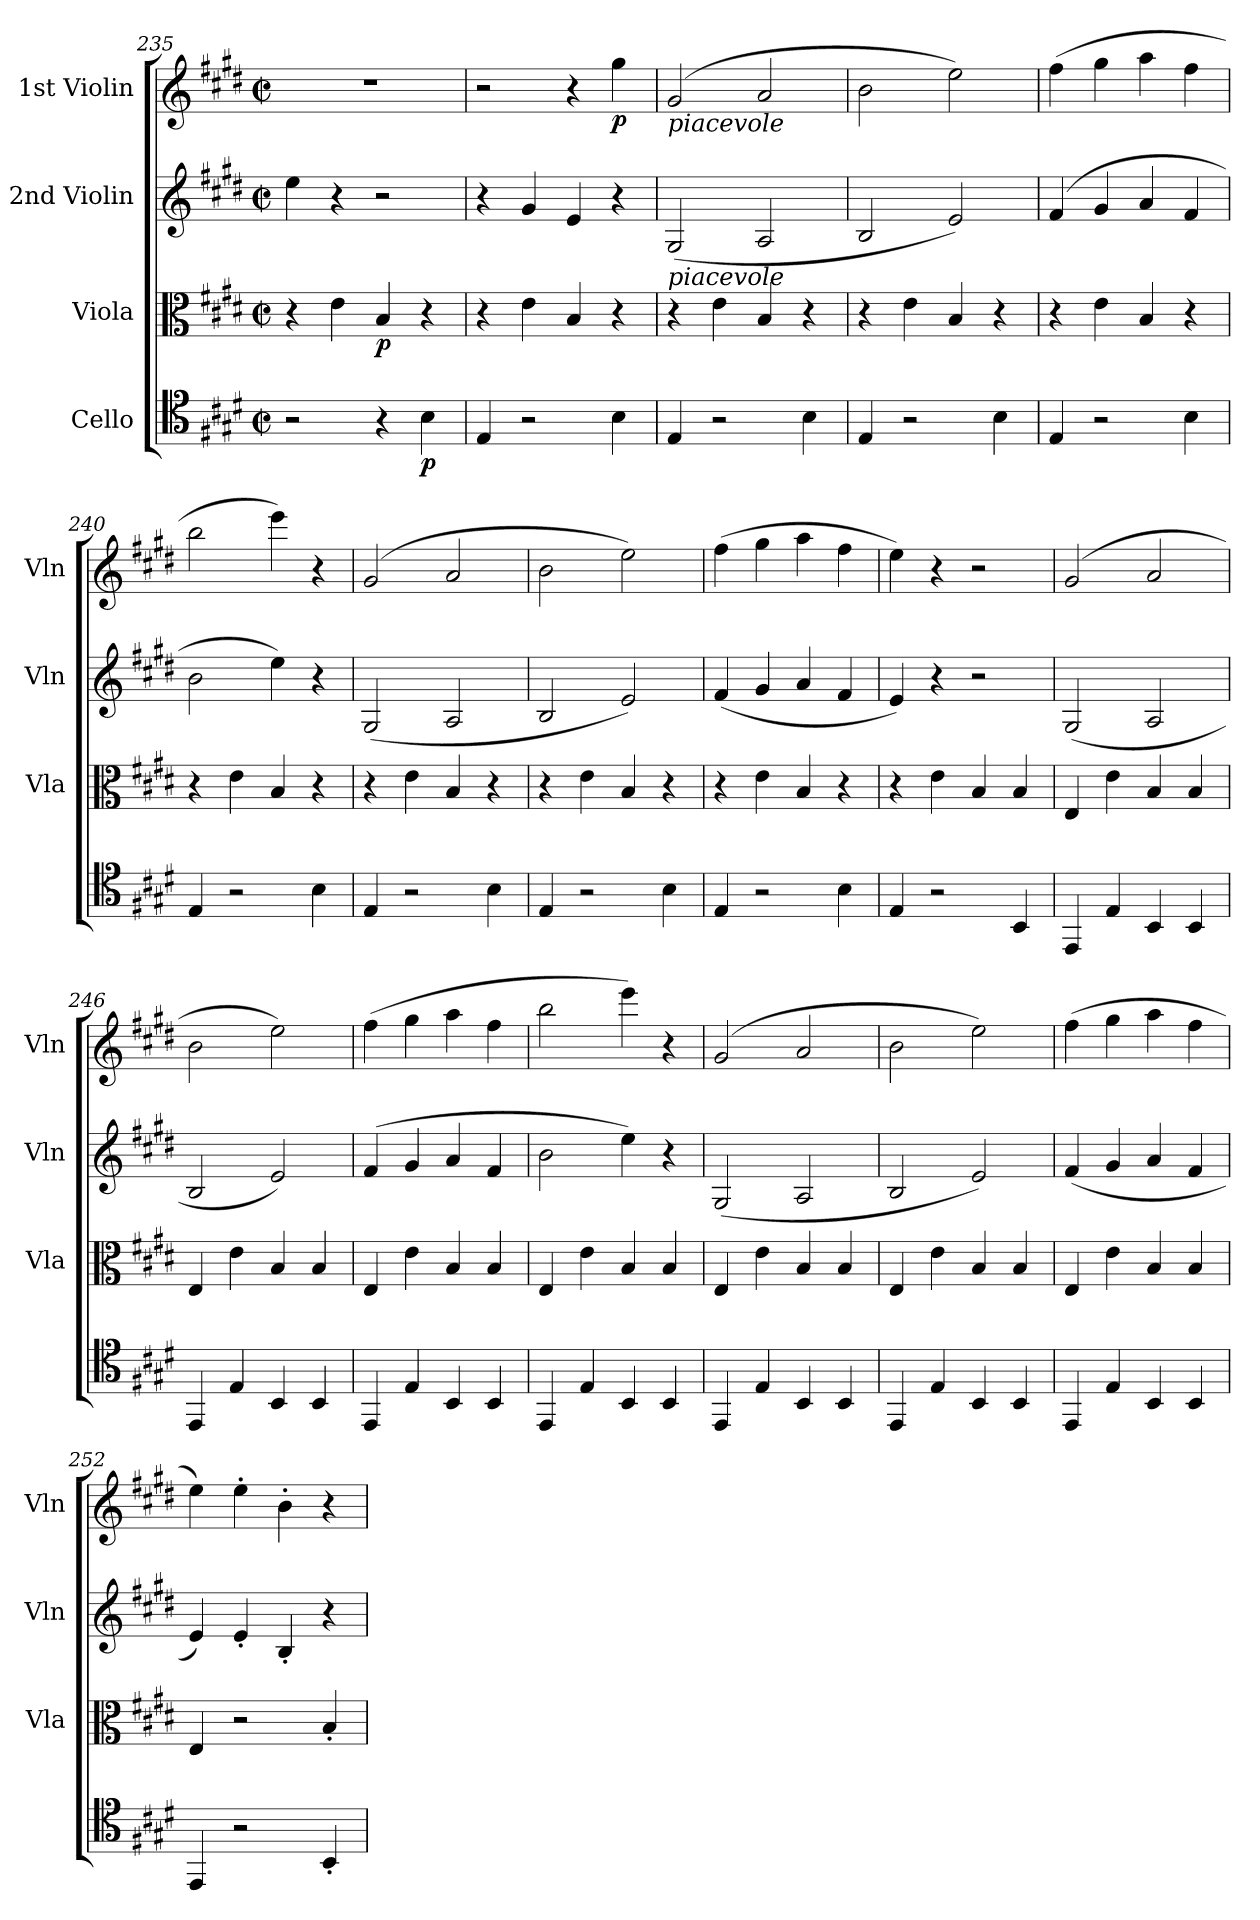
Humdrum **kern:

**kern	**dynam	**kern	**dynam	**kern	**kern	**dynam
*part4	*part4	*part3	*part3	*part2	*part1	*part1
*staff4	*staff4	*staff3	*staff3	*staff2	*staff1	*staff1
*I"Cello	*	*I"Viola	*	*I"2nd Violin	*I"1st Violin	*
*	*	*I'Vla	*	*I'Vln	*I'Vln	*
*clefC4	*	*clefC3	*	*clefG2	*clefG2	*
*k[f#c#g#d#]	*	*k[f#c#g#d#]	*	*k[f#c#g#d#]	*k[f#c#g#d#]	*
*E:	*	*E:	*	*E:	*E:	*
*M2/2	*	*M2/2	*	*M2/2	*M2/2	*
*met(c|)	*	*met(c|)	*	*met(c|)	*met(c|)	*
=235	=235	=235	=235	=235	=235	=235
2r	.	4r	.	4ee	1r	.
.	.	4e	.	4r	.	.
4r	.	4B	p	2r	.	.
4B	p	4r	.	.	.	.
=236	=236	=236	=236	=236	=236	=236
4E	.	4r	.	4r	2r	.
2r	.	4e	.	4g#	.	.
.	.	4B	.	4e	4r	.
4B	.	4r	.	4r	4gg#	p
=237	=237	=237	=237	=237	=237	=237
!	!	!	!	!	!LO:TX:b:i:t=piacevole	!
!	!	!	!	!LO:TX:b:i:t=piacevole	!	!
4E	.	4r	.	(2G#	(2g#	.
2r	.	4e	.	.	.	.
.	.	4B	.	2A	2a	.
4B	.	4r	.	.	.	.
=238	=238	=238	=238	=238	=238	=238
4E	.	4r	.	2B	2b	.
2r	.	4e	.	.	.	.
.	.	4B	.	2e)	2ee)	.
4B	.	4r	.	.	.	.
=239	=239	=239	=239	=239	=239	=239
4E	.	4r	.	(4f#	(4ff#	.
2r	.	4e	.	4g#	4gg#	.
.	.	4B	.	4a	4aa	.
4B	.	4r	.	4f#	4ff#	.
=240	=240	=240	=240	=240	=240	=240
4E	.	4r	.	2b	2bb	.
2r	.	4e	.	.	.	.
.	.	4B	.	4ee)	4eee)	.
4B	.	4r	.	4r	4r	.
=241	=241	=241	=241	=241	=241	=241
4E	.	4r	.	(2G#	(2g#	.
2r	.	4e	.	.	.	.
.	.	4B	.	2A	2a	.
4B	.	4r	.	.	.	.
=242	=242	=242	=242	=242	=242	=242
4E	.	4r	.	2B	2b	.
2r	.	4e	.	.	.	.
.	.	4B	.	2e)	2ee)	.
4B	.	4r	.	.	.	.
=243	=243	=243	=243	=243	=243	=243
4E	.	4r	.	(4f#	(4ff#	.
2r	.	4e	.	4g#	4gg#	.
.	.	4B	.	4a	4aa	.
4B	.	4r	.	4f#	4ff#	.
=244	=244	=244	=244	=244	=244	=244
4E	.	4r	.	4e)	4ee)	.
2r	.	4e	.	4r	4r	.
.	.	4B	.	2r	2r	.
4BB	.	4B	.	.	.	.
=245	=245	=245	=245	=245	=245	=245
4EE	.	4E	.	(2G#	(2g#	.
4E	.	4e	.	.	.	.
4BB	.	4B	.	2A	2a	.
4BB	.	4B	.	.	.	.
=246	=246	=246	=246	=246	=246	=246
4EE	.	4E	.	2B	2b	.
4E	.	4e	.	.	.	.
4BB	.	4B	.	2e)	2ee)	.
4BB	.	4B	.	.	.	.
=247	=247	=247	=247	=247	=247	=247
4EE	.	4E	.	(4f#	(4ff#	.
4E	.	4e	.	4g#	4gg#	.
4BB	.	4B	.	4a	4aa	.
4BB	.	4B	.	4f#	4ff#	.
=248	=248	=248	=248	=248	=248	=248
4EE	.	4E	.	2b	2bb	.
4E	.	4e	.	.	.	.
4BB	.	4B	.	4ee)	4eee)	.
4BB	.	4B	.	4r	4r	.
=249	=249	=249	=249	=249	=249	=249
4EE	.	4E	.	(2G#	(2g#	.
4E	.	4e	.	.	.	.
4BB	.	4B	.	2A	2a	.
4BB	.	4B	.	.	.	.
=250	=250	=250	=250	=250	=250	=250
4EE	.	4E	.	2B	2b	.
4E	.	4e	.	.	.	.
4BB	.	4B	.	2e)	2ee)	.
4BB	.	4B	.	.	.	.
=251	=251	=251	=251	=251	=251	=251
4EE	.	4E	.	(4f#	(4ff#	.
4E	.	4e	.	4g#	4gg#	.
4BB	.	4B	.	4a	4aa	.
4BB	.	4B	.	4f#	4ff#	.
=252	=252	=252	=252	=252	=252	=252
4EE	.	4E	.	4e)	4ee)	.
2r	.	2r	.	4e'	4ee'	.
.	.	.	.	4B'	4b'	.
4BB'	.	4B'	.	4r	4r	.
=	=	=	=	=	=	=
*-	*-	*-	*-	*-	*-	*-
